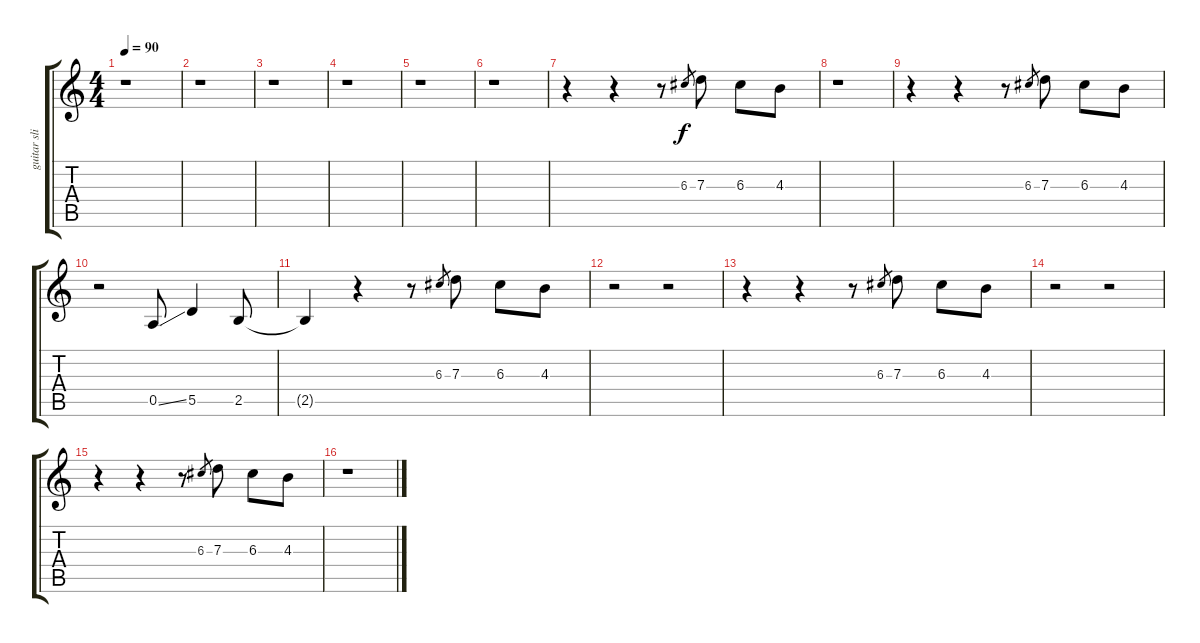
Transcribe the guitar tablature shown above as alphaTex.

\track ("guitar slide" "guitar sli") {instrument electricguitarclean}
\staff {score tabs}
\tuning (E4 B3 G3 D3 A2 E2) {hide}
\ts (4 4)
\tempo 90
\clef g2
\ks c
r.1{dy f instrument electricguitarclean} |
r.1 |
r.1 |
r.1 |
r.1 |
r.1 |
r.4 r.4 r.8 6.3.8{gr} 7.3.8 6.3.8 4.3.8 |
r.1 |
r.4 r.4 r.8 6.3.8{gr} 7.3.8 6.3.8 4.3.8 |
r.2 0.5{ss}.8 5.5.4 2.5.8 |
2.5{t}.4 r.4 r.8 6.3.8{gr} 7.3.8 6.3.8 4.3.8 |
r.2 r.2 |
r.4 r.4 r.8 6.3.8{gr} 7.3.8 6.3.8 4.3.8 |
r.2 r.2 |
r.4 r.4 r.8 6.3.8{gr} 7.3.8 6.3.8 4.3.8 |
r.1
